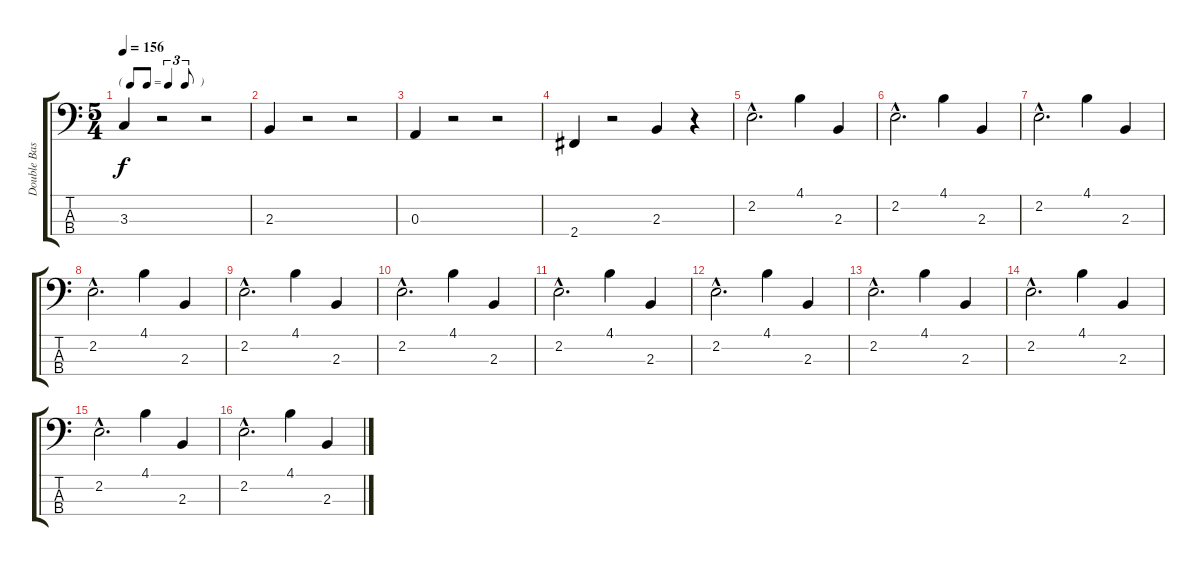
\track ("Double Bass" "Double Bas") {instrument acousticbass}
\staff {score tabs}
\tuning (G2 D2 A1 E1) {hide}
\ts (5 4)
\tf triplet8th
\tempo 156
\clef f4
\ks c
3.3.4{dy f} r.2 r.2 |
2.3.4 r.2 r.2 |
0.3.4 r.2 r.2 |
2.4.4 r.2 2.3.4 r.4 |
2.2{hac}.2{d} 4.1.4 2.3.4 |
2.2{hac}.2{d} 4.1.4 2.3.4 |
2.2{hac}.2{d} 4.1.4 2.3.4 |
2.2{hac}.2{d} 4.1.4 2.3.4 |
2.2{hac}.2{d} 4.1.4 2.3.4 |
2.2{hac}.2{d} 4.1.4 2.3.4 |
2.2{hac}.2{d} 4.1.4 2.3.4 |
2.2{hac}.2{d} 4.1.4 2.3.4 |
2.2{hac}.2{d} 4.1.4 2.3.4 |
2.2{hac}.2{d} 4.1.4 2.3.4 |
2.2{hac}.2{d} 4.1.4 2.3.4 |
2.2{hac}.2{d} 4.1.4 2.3.4
